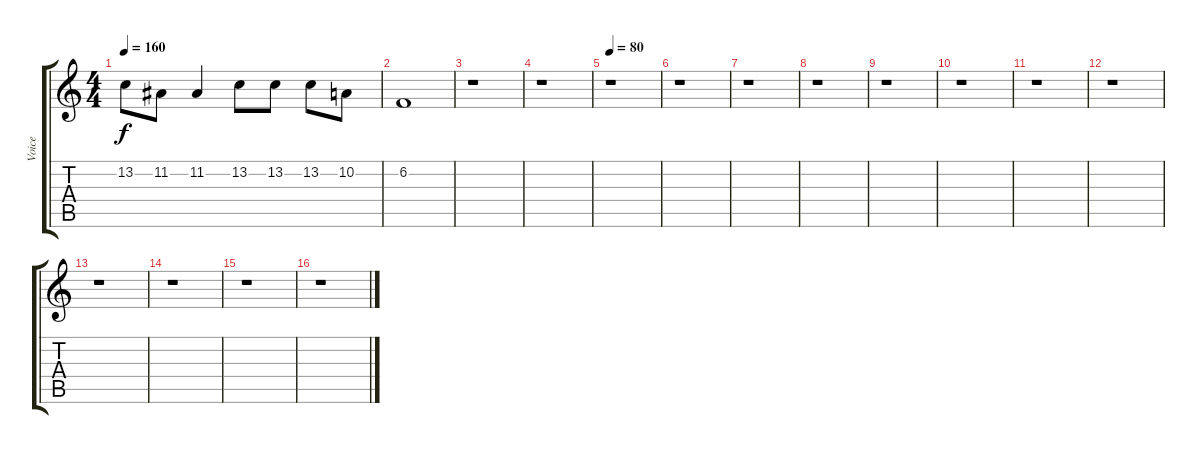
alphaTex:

\track ("Voice" "Voice") {instrument lead6voice}
\staff {score tabs}
\tuning (E4 B3 G3 D3 A2 E2) {hide}
\ts (4 4)
\tempo 160
\clef g2
\ks c
13.2.8{dy f} 11.2.8 11.2.4 13.2.8 13.2.8 13.2.8 10.2.8 |
6.2.1 |
r.1 |
r.1 |
\tempo 80
r.1 |
r.1 |
r.1 |
r.1 |
r.1 |
r.1 |
r.1 |
r.1 |
r.1 |
r.1 |
r.1 |
r.1
